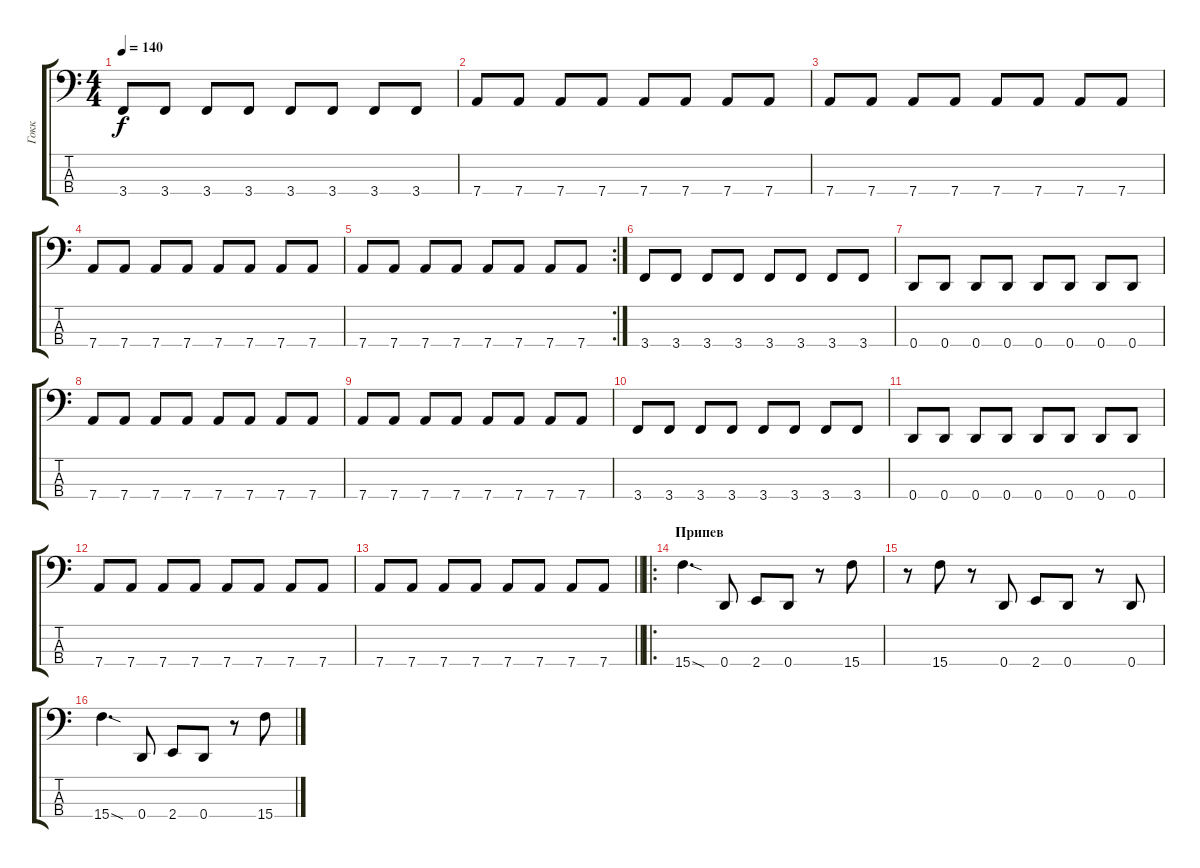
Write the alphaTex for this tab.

\track ("Гокк" "Гокк") {instrument slapbass1}
\staff {score tabs}
\tuning (G2 D2 A1 D1) {hide}
\ts (4 4)
\tempo 140
\clef f4
\ks c
3.4.8{dy f} 3.4.8 3.4.8 3.4.8 3.4.8 3.4.8 3.4.8 3.4.8 |
7.4.8 7.4.8 7.4.8 7.4.8 7.4.8 7.4.8 7.4.8 7.4.8 |
7.4.8 7.4.8 7.4.8 7.4.8 7.4.8 7.4.8 7.4.8 7.4.8 |
7.4.8 7.4.8 7.4.8 7.4.8 7.4.8 7.4.8 7.4.8 7.4.8 |
\rc 2
7.4.8 7.4.8 7.4.8 7.4.8 7.4.8 7.4.8 7.4.8 7.4.8 |
3.4.8{instrument electricbassfinger} 3.4.8 3.4.8 3.4.8 3.4.8 3.4.8 3.4.8 3.4.8 |
0.4.8 0.4.8 0.4.8 0.4.8 0.4.8 0.4.8 0.4.8 0.4.8 |
7.4.8 7.4.8 7.4.8 7.4.8 7.4.8 7.4.8 7.4.8 7.4.8 |
7.4.8 7.4.8 7.4.8 7.4.8 7.4.8 7.4.8 7.4.8 7.4.8 |
3.4.8 3.4.8 3.4.8 3.4.8 3.4.8 3.4.8 3.4.8 3.4.8 |
0.4.8 0.4.8 0.4.8 0.4.8 0.4.8 0.4.8 0.4.8 0.4.8 |
7.4.8 7.4.8 7.4.8 7.4.8 7.4.8 7.4.8 7.4.8 7.4.8 |
\barLineRight lightlight
7.4.8 7.4.8 7.4.8 7.4.8 7.4.8 7.4.8 7.4.8 7.4.8 |
\ro
\section ("" "Припев")
15.4{sod}.4{d instrument slapbass1} 0.4.8 2.4.8 0.4.8 r.8 15.4.8 |
r.8 15.4.8 r.8 0.4.8 2.4.8 0.4.8 r.8 0.4.8 |
15.4{sod}.4{d} 0.4.8 2.4.8 0.4.8 r.8 15.4.8
